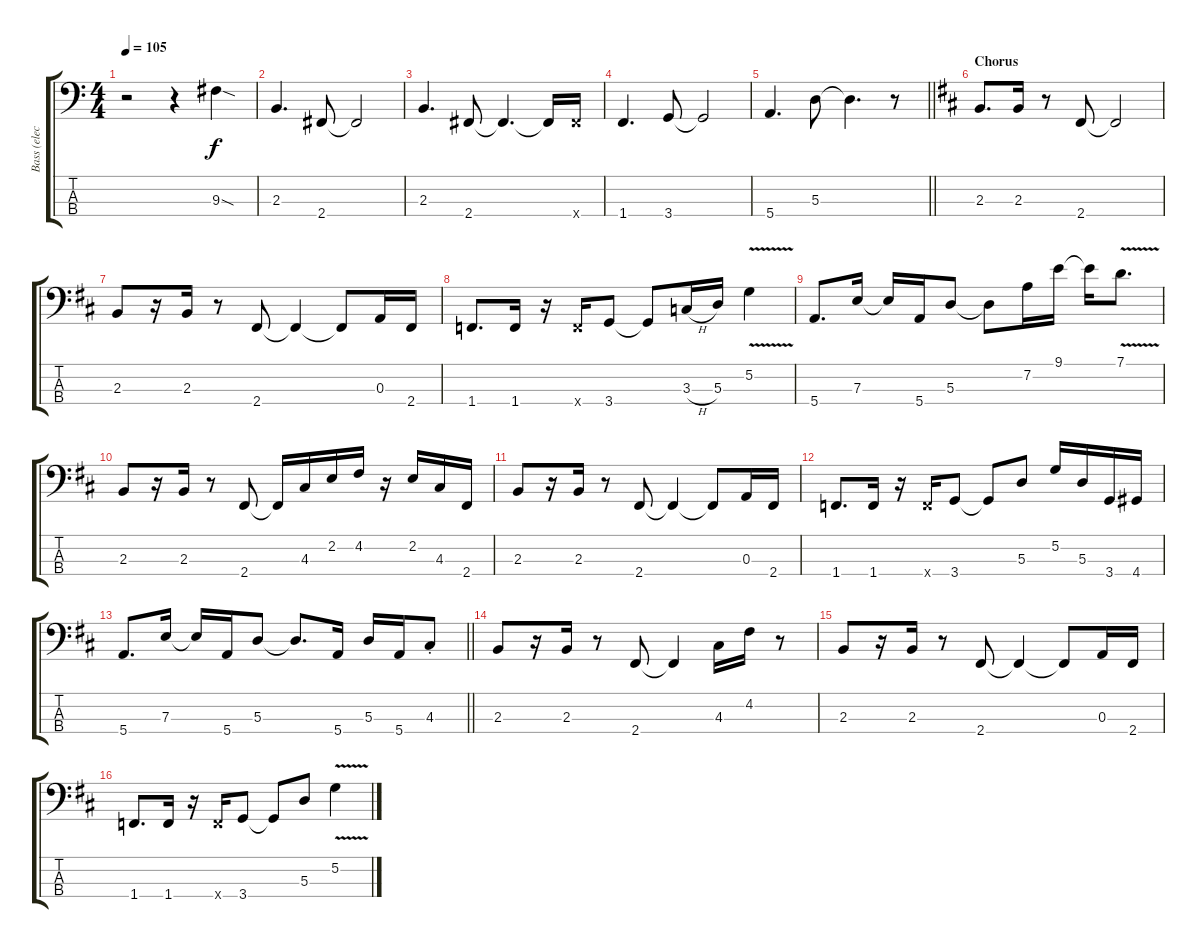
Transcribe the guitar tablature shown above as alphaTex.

\track ("Bass (elec.)" "Bass (elec") {instrument electricbassfinger}
\staff {score tabs}
\tuning (G2 D2 A1 E1) {hide}
\ts (4 4)
\tempo 105
\clef f4
\ks aminor
r.2{dy f} r.4 9.3{sod}.4 |
2.3.4{d} 2.4.8 2.4{t}.2 |
2.3.4{d} 2.4.8 2.4{t}.4{d} 2.4{t}.16 2.4{x}.16 |
1.4.4{d} 3.4.8 3.4{t}.2 |
\barLineRight lightlight
5.4.4{d} 5.3.8 5.3{t}.4{d} r.8 |
\section ("" "Chorus")
\ks bminor
2.3.8{d} 2.3.16 r.8 2.4.8 2.4{t}.2 |
2.3.8 r.16 2.3.16 r.8 2.4.8 2.4{t}.4 2.4{t}.8 0.3.16 2.4.16 |
1.4.8{d} 1.4.16 r.16 1.4{x}.16 3.4.8 3.4{t}.8 3.3{h}.16 5.3.16 5.2{v}.4 |
5.4.8{d} 7.3.16 7.3{t}.16 5.4.16 5.3.8 5.3{t}.8 7.2.16 9.1.16 9.1{t}.16 7.1{v}.8{d} |
2.3.8 r.16 2.3.16 r.8 2.4.8 2.4{t}.16 4.3.16 2.2.16 4.2.16 r.16 2.2.16 4.3.16 2.4.16 |
2.3.8 r.16 2.3.16 r.8 2.4.8 2.4{t}.4 2.4{t}.8 0.3.16 2.4.16 |
1.4.8{d} 1.4.16 r.16 1.4{x}.16 3.4.8 3.4{t}.8 5.3.8 5.2.16 5.3.16 3.4.16 4.4.16 |
\barLineRight lightlight
5.4.8{d} 7.3.16 7.3{t}.16 5.4.16 5.3.8 5.3{t}.8{d} 5.4.16 5.3.16 5.4.16 4.3{st}.8 |
\section ("" "")
2.3.8 r.16 2.3.16 r.8 2.4.8 2.4{t}.4 4.3.16 4.2.16 r.8 |
2.3.8 r.16 2.3.16 r.8 2.4.8 2.4{t}.4 2.4{t}.8 0.3.16 2.4.16 |
1.4.8{d} 1.4.16 r.16 1.4{x}.16 3.4.8 3.4{t}.8 5.3.8 5.2{v}.4
